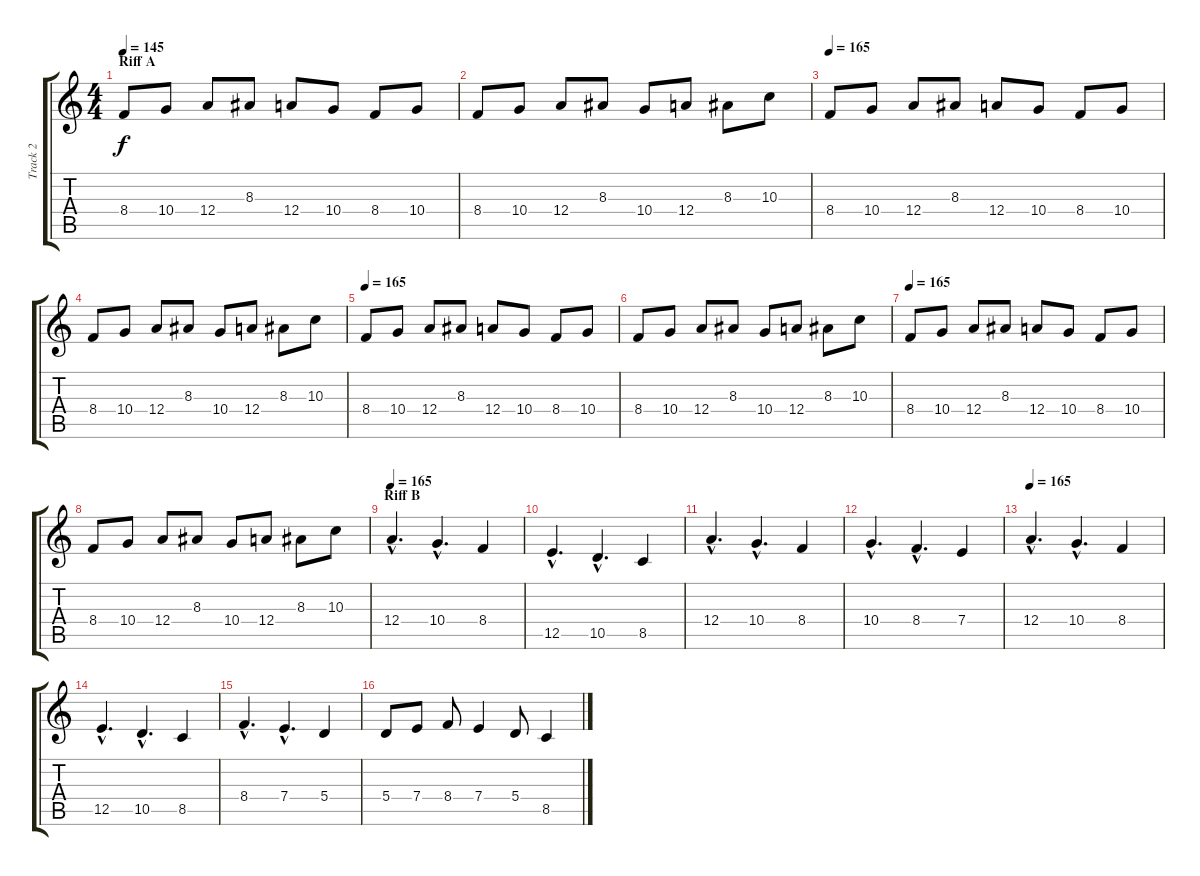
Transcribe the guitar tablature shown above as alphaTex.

\track ("Track 2" "Track 2") {instrument overdrivenguitar}
\staff {score tabs}
\tuning (B3 Gb3 D3 A2 E2 B1) {hide}
\ts (4 4)
\section ("" "Riff A")
\tempo 145
\tempo 165
\tempo 145
\clef g2
\ks c
8.4.8{dy f instrument overdrivenguitar} 10.4.8 12.4.8 8.3.8 12.4.8 10.4.8 8.4.8 10.4.8 |
8.4.8 10.4.8 12.4.8 8.3.8 10.4.8 12.4.8 8.3.8 10.3.8 |
\tempo 165
8.4.8 10.4.8 12.4.8 8.3.8 12.4.8 10.4.8 8.4.8 10.4.8 |
8.4.8 10.4.8 12.4.8 8.3.8 10.4.8 12.4.8 8.3.8 10.3.8 |
\tempo 165
8.4.8 10.4.8 12.4.8 8.3.8 12.4.8 10.4.8 8.4.8 10.4.8 |
8.4.8 10.4.8 12.4.8 8.3.8 10.4.8 12.4.8 8.3.8 10.3.8 |
\tempo 165
8.4.8 10.4.8 12.4.8 8.3.8 12.4.8 10.4.8 8.4.8 10.4.8 |
8.4.8 10.4.8 12.4.8 8.3.8 10.4.8 12.4.8 8.3.8 10.3.8 |
\section ("" "Riff B")
\tempo 165
12.4{hac}.4{d} 10.4{hac}.4{d} 8.4.4 |
12.5{hac}.4{d} 10.5{hac}.4{d} 8.5.4 |
12.4{hac}.4{d} 10.4{hac}.4{d} 8.4.4 |
10.4{hac}.4{d} 8.4{hac}.4{d} 7.4.4 |
\tempo 165
12.4{hac}.4{d} 10.4{hac}.4{d} 8.4.4 |
12.5{hac}.4{d} 10.5{hac}.4{d} 8.5.4 |
8.4{hac}.4{d} 7.4{hac}.4{d} 5.4.4 |
5.4.8 7.4.8 8.4.8 7.4.4 5.4.8 8.5.4
